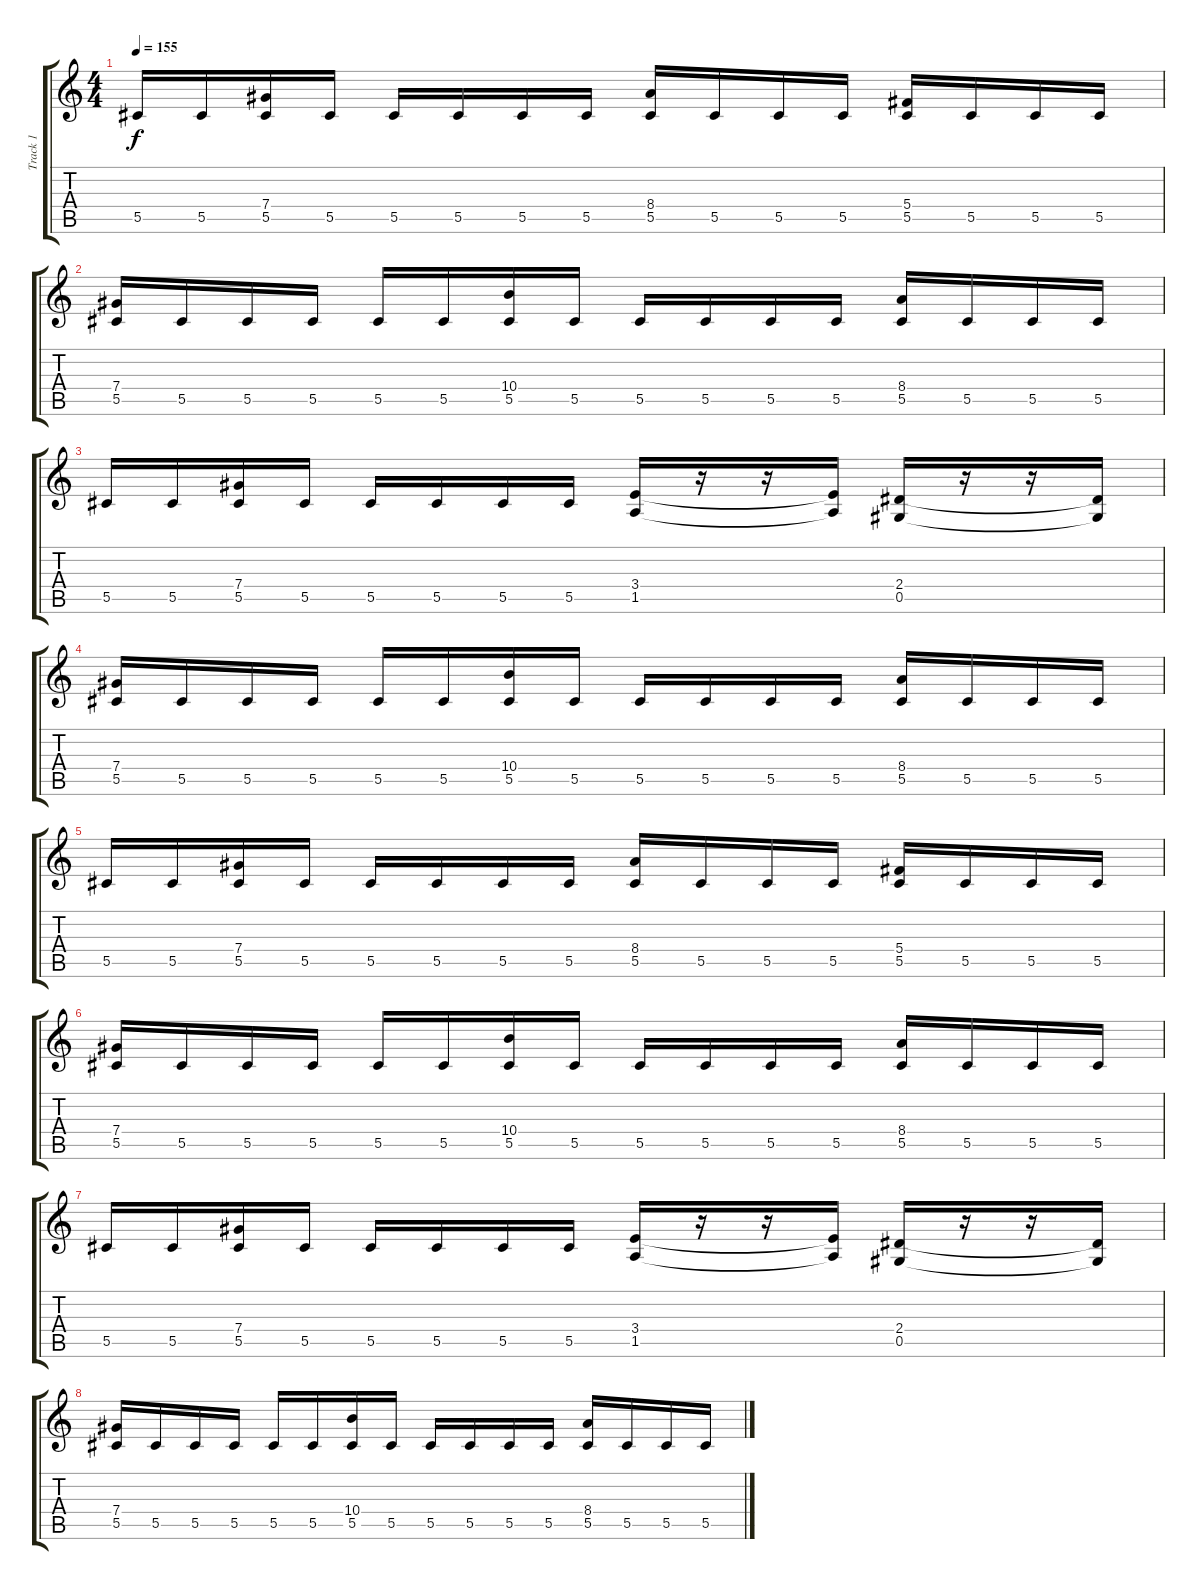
\track ("Track 1" "Track 1") {instrument distortionguitar}
\staff {score tabs}
\tuning (Eb4 Bb3 Gb3 Db3 Ab2 Eb2) {hide}
\ts (4 4)
\tempo 155
\clef g2
\ks c
5.5.16{dy f} 5.5.16 (7.4 5.5).16 5.5.16 5.5.16 5.5.16 5.5.16 5.5.16 (8.4 5.5).16 5.5.16 5.5.16 5.5.16 (5.4 5.5).16 5.5.16 5.5.16 5.5.16 |
(7.4 5.5).16 5.5.16 5.5.16 5.5.16 5.5.16 5.5.16 (10.4 5.5).16 5.5.16 5.5.16 5.5.16 5.5.16 5.5.16 (8.4 5.5).16 5.5.16 5.5.16 5.5.16 |
5.5.16 5.5.16 (7.4 5.5).16 5.5.16 5.5.16 5.5.16 5.5.16 5.5.16 (3.4 1.5).16 r.16 r.16 (3.4{t} 1.5{t}).16 (2.4 0.5).16 r.16 r.16 (2.4{t} 0.5{t}).16 |
(7.4 5.5).16 5.5.16 5.5.16 5.5.16 5.5.16 5.5.16 (10.4 5.5).16 5.5.16 5.5.16 5.5.16 5.5.16 5.5.16 (8.4 5.5).16 5.5.16 5.5.16 5.5.16 |
5.5.16 5.5.16 (7.4 5.5).16 5.5.16 5.5.16 5.5.16 5.5.16 5.5.16 (8.4 5.5).16 5.5.16 5.5.16 5.5.16 (5.4 5.5).16 5.5.16 5.5.16 5.5.16 |
(7.4 5.5).16 5.5.16 5.5.16 5.5.16 5.5.16 5.5.16 (10.4 5.5).16 5.5.16 5.5.16 5.5.16 5.5.16 5.5.16 (8.4 5.5).16 5.5.16 5.5.16 5.5.16 |
5.5.16 5.5.16 (7.4 5.5).16 5.5.16 5.5.16 5.5.16 5.5.16 5.5.16 (3.4 1.5).16 r.16 r.16 (3.4{t} 1.5{t}).16 (2.4 0.5).16 r.16 r.16 (2.4{t} 0.5{t}).16 |
(7.4 5.5).16 5.5.16 5.5.16 5.5.16 5.5.16 5.5.16 (10.4 5.5).16 5.5.16 5.5.16 5.5.16 5.5.16 5.5.16 (8.4 5.5).16 5.5.16 5.5.16 5.5.16
